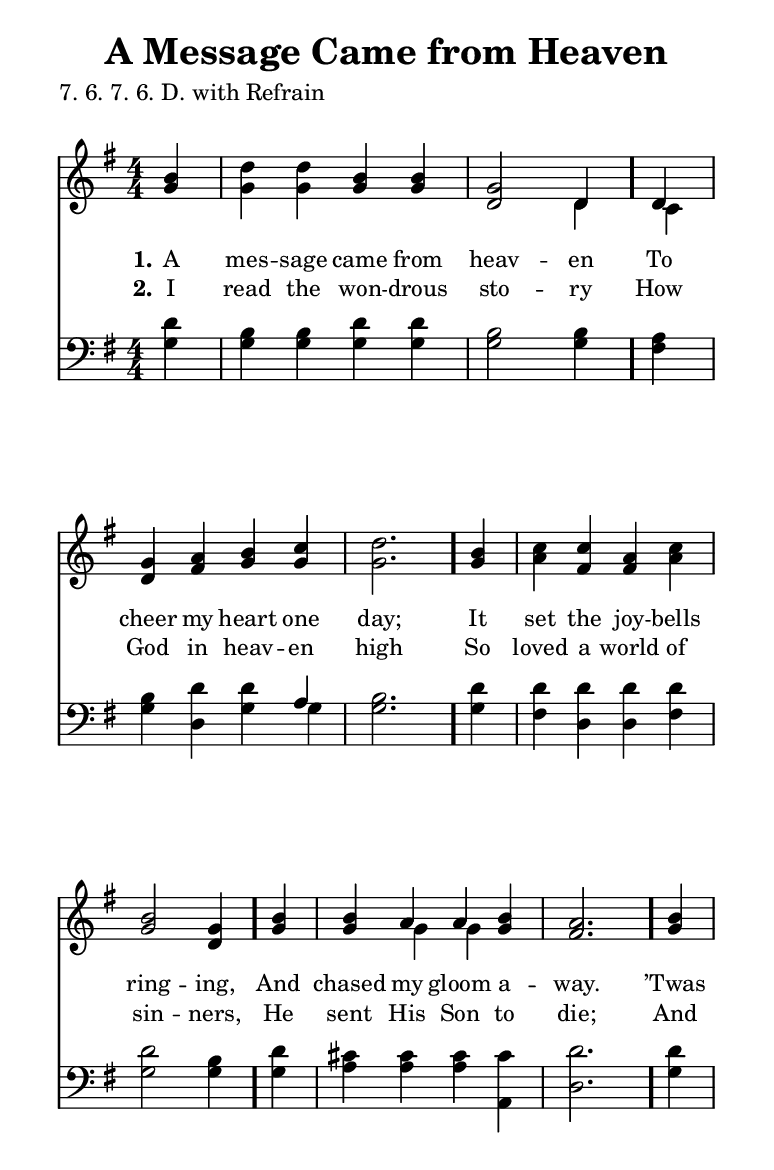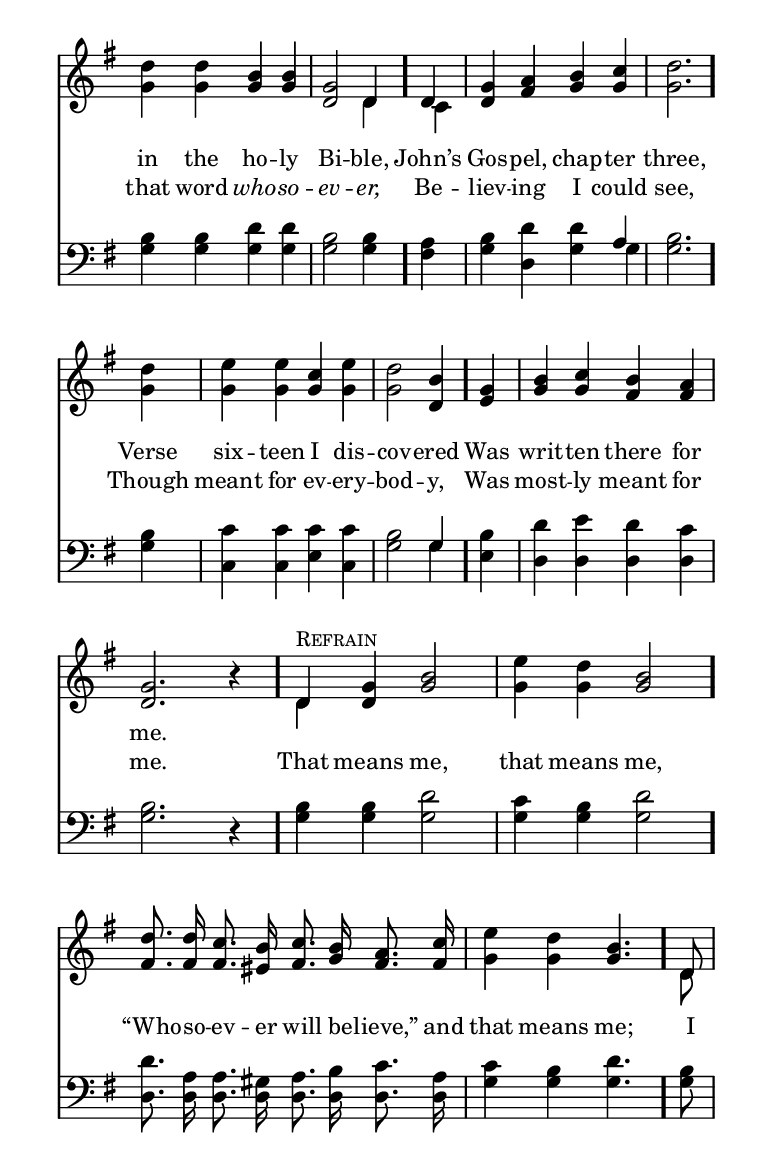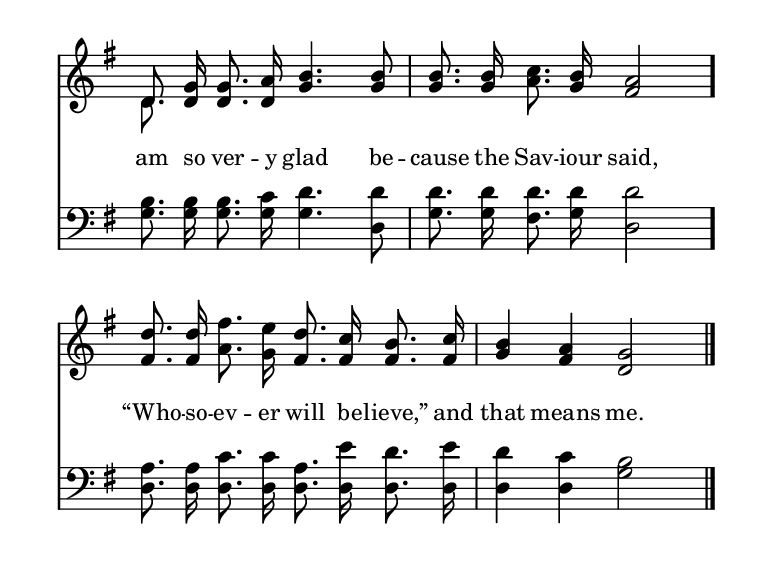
\include "common/global.ily"
\paper {
  \include "common/paper.ily"
  ragged-last-bottom = ##t
  system-count = #(cond (is-eogsized 7) (#t #f))
  systems-per-page = #(cond (is-eogsized 5) (#t #f))
}

\header{
  %children
  hymnnumber = "330"
  title = "A Message Came from Heaven"
  tunename = ""
  meter = "7. 6. 7. 6. D. with Refrain" % P. M. in original, but no more P. M. than other 7. 6. 7. 6. D. with Refrain
  poet = ""
  composer = ""
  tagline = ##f
}

global = {
  \include "common/overrides.ily"
  \override Staff.TimeSignature.style = #'numbered
  \time 4/4
  \override Score.MetronomeMark.transparent = ##t % hide all fermata changes too
  \tempo 4=120
  \key g \major
  \partial 4
  \autoBeamOff
}

notesSoprano = {
\global
\relative c'' {

  b4 | d d b b | g2 d4
  d4 | g a b c | d2. \eogbreak
  b4 | c c a c | b2 g4
  b4 | b a a b | a2. \eogbreak
  b4 | d d b b | g2 d4
  d4 | g a b c | d2. \eogbreak
  d4 | e e c e | d2 b4
  g4 | b c b a | g2. r4 \eogbreak

  << s^\markup { \small \caps "Refrain" }
  { d4 g b2 | e4 d b2 | } >>
  d8. d16 c8. b16 c8. b16 a8. c16 | e4 d b4.
  d,8 | d8. g16 g8. a16 b4. b8 | b8. b16 c8. b16 a2 | % original has impossible number of beats per measure here, so some notes were lengthened
  d8. d16 fis8. e16 d8. c16 b8. c16 | b4 a g2 |

  \bar "|."

}
}

notesAlto = {
\global
\relative e' {

  g4 | g g g g | d2 d4
  c4 | d fis g g | g2.
  g4 | a fis fis a | g2 d4
  g4 | g g g g | fis2.
  g4 | g g g g | d2 d4
  c4 | d fis g g | g2.
  g4 | g g g g | g2 d4
  e4 | g g fis fis | d2. r4

  d4 d g2 | g4 g g2 |
  fis8. fis16 fis8. eis16 fis8. g16 fis8. fis16 | g4 g g4.
  d8 | d8. d16 d8. d16 g4. g8 | g8. g16 a8. g16 fis2 |
  fis8. fis16 a8. g16 fis8. fis16 fis8. fis16 | g4 fis d2 |


}
}

notesTenor = {
\global
\relative a {

  d4 | b b d d | b2 b4
  a4 | b d d a | b2.
  d4 | d d d d | d2 b4
  d4 | cis cis cis cis | d2.
  d4 | b b d d | b2 b4
  a4 | b d d a | b2.
  b4 | c c c c | b2 g4
  b4 | d e d c | b2. r4

  b4 b d2 | c4 b d2 |
  d8. a16 a8. gis16 a8. b16 c8. a16 | c4 b d4.
  b8 | b8. b16 b8. c16 d4. d8 | d8. d16 d8. d16 d2 |
  a8. a16 c8. c16 a8. e'16 d8. e16 | d4 c b2 |

}
}

notesBass = {
\global
\relative f {

  g4 | g g g g | g2 g4
  fis4 | g d g g | g2.
  g4 | fis d d fis | g2 g4
  g4 | a a a a, | d2.
  g4 | g g g g | g2 g4
  fis4 | g d g g | g2.
  g4 | c, c e c | g'2 g4
  e4 | d d d d | g2. r4

  g4 g g2 | g4 g g2 |
  d8. d16 d8. d16 d8. d16 d8. d16 | g4 g g4.
  g8 | g8. g16 g8. g16 g4. d8 | g8. g16 fis8. g16 d2 |
  d8. d16 d8. d16 d8. d16 d8. d16 | d4 d g2 |

}
}

Refrain = \lyricmode {

That means me, that means me, \bar "."
“Who -- so -- ev -- er will be -- lieve,” and that means me; \bar "."
I am so ver -- y glad be -- cause the Sav -- iour said, \bar "."
“Who -- so -- ev -- er will be -- lieve,” and that means me. \bar "."

}

wordsA = \lyricmode {
\set stanza = "1." % original does not have stanza numbers

A mes -- sage came from heav -- en \bar "."
To cheer my heart one day; \bar "."
It set the joy -- bells ring -- ing, \bar "."
And chased my gloom a -- way. \bar "."
’Twas in the ho -- ly Bi -- ble, \bar "."
John’s Gos -- pel, chap -- ter three, \bar "."
Verse six -- teen I dis -- cov -- ered \bar "."
Was writ -- ten there for me. \bar "."

}

wordsB = \lyricmode {
\set stanza = "2."

I read the won -- drous sto -- ry
How God in heav -- en high
So loved a world of sin -- ners,
He sent His Son to die;
And that word \italicsOn who -- so -- ev -- er, \italicsOff
Be -- liev -- ing I could see,
Though meant for ev -- ery -- bod -- y,
Was most -- ly meant for me.

\Refrain

}

\score {
  \context ChoirStaff <<
    \context Staff = upper <<
      \set Staff.autoBeaming = ##f
      \set ChoirStaff.systemStartDelimiter = #'SystemStartBar
      \set ChoirStaff.printPartCombineTexts = ##f
      \partcombine #'(2 . 11) \notesSoprano \notesAlto
      \context NullVoice = sopranos { \voiceOne << \notesSoprano >> }
      \context Lyrics = one   \lyricsto sopranos \wordsA
      \context Lyrics = two   \lyricsto sopranos \wordsB
    >>
    \context Staff = men <<
      \set Staff.autoBeaming = ##f
      \clef bass
      \set ChoirStaff.printPartCombineTexts = ##f
      \partcombine #'(2 . 11) \notesTenor \notesBass
    >>
  >>
  \layout {
    \include "common/layout.ily"
  }
  #(cond ((ly:get-option 'eog-midi-permitted) #{ \midi{
    \include "common/midi.ily"
  } #}))
}

\version "2.19.49"  % necessary for upgrading to future LilyPond versions.

% vi:set et ts=2 sw=2 ai nocindent syntax=lilypond:
